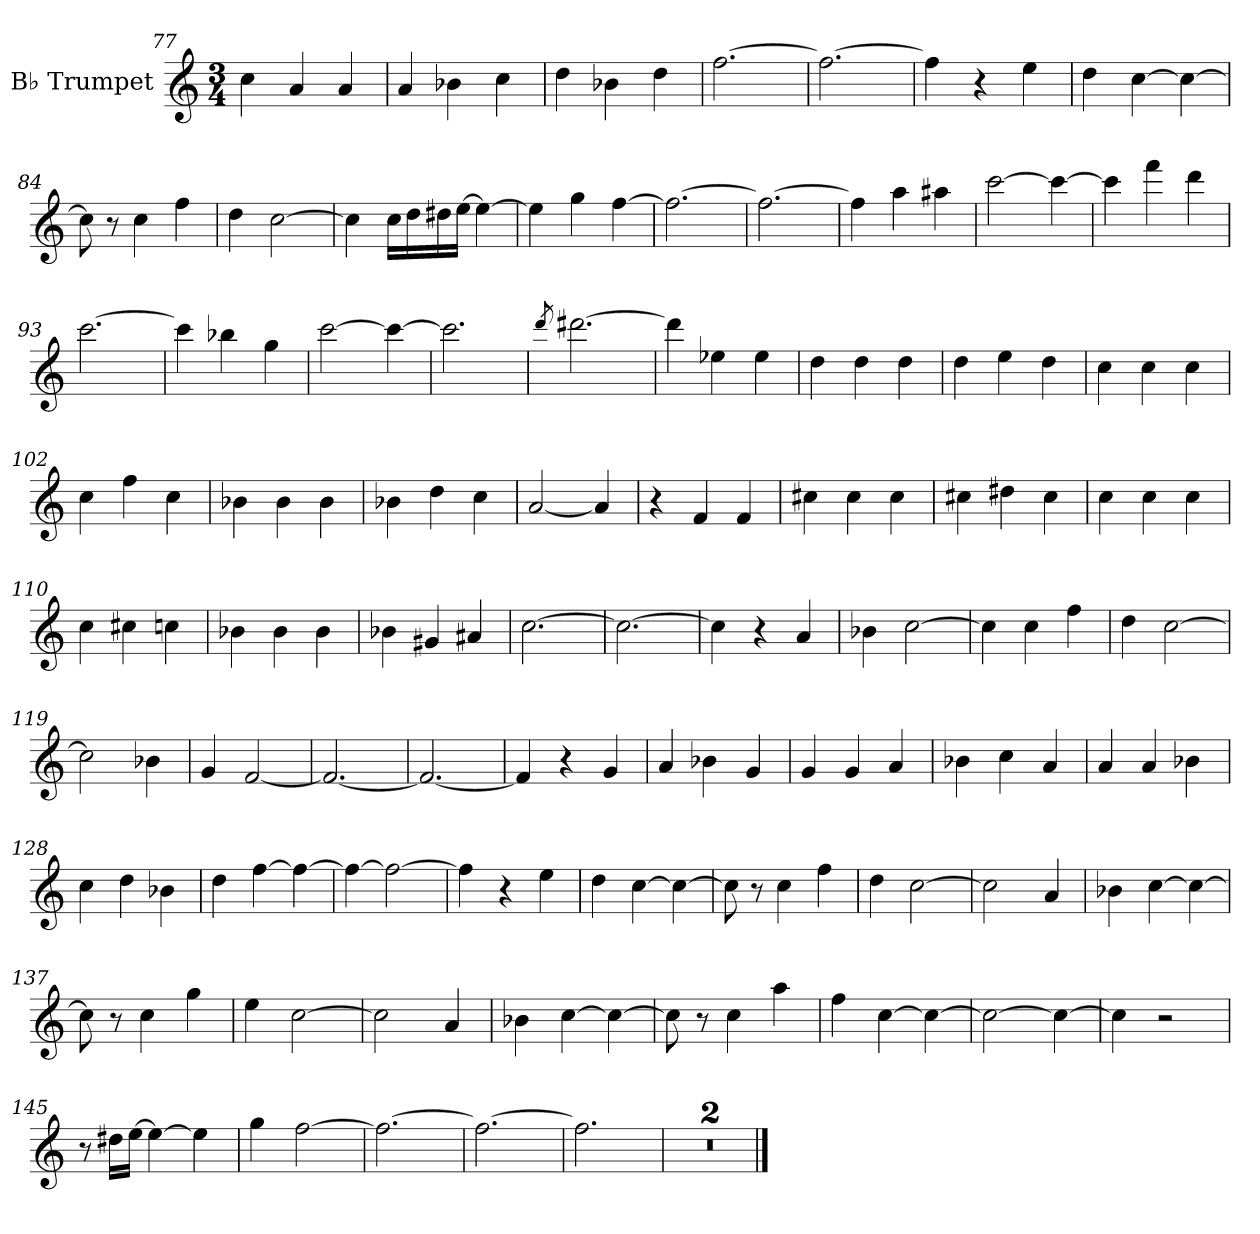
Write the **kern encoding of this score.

**kern
*part1
*staff1
*I"B♭ Trumpet
*I'B♭ Tpt.
*clefG2
*ITrd1c2
*k[b-e-]
*M3/4
=77
4b-\
4g/
4g/
=78
4g/
4a-X\
4b-\
=79
4cc\
4a-X\
4cc\
=80
[2.ee-\
=81
2.ee-\_
=82
4ee-\]
4r
4dd\
=83
4cc\
[4b-\
4b-\_
=84
8b-\]
8r
4b-\
4ee-\
!!LO:LB:g=z
=85
4cc\
[2b-\
=86
4b-\]
16b-\LL
16cc\
16cc#X\
[16dd\JJ
4dd\_
=87
4dd\]
4ff\
[4ee-\
=88
2.ee-\_
=89
2.ee-\_
=90
4ee-\]
4gg\
4gg#X\
=91
[2bb-\
4bb-\_
=92
4bb-\]
4eee-\
4ccc\
=93
[2.bb-\
=94
4bb-\]
4aa-X\
4ff\
=95
[2bb-\
4bb-\_
!!LO:LB:g=z
=96
2.bb-\]
=97
8qccc/
[2.ccc#X\
=98
4ccc#\]
4dd-X\
4dd-\
=99
4cc\
4cc\
4cc\
=100
4cc\
4dd\
4cc\
=101
4b-\
4b-\
4b-\
=102
4b-\
4ee-\
4b-\
=103
4a-X\
4a-\
4a-\
=104
4a-X\
4cc\
4b-\
=105
[2g/
4g/]
=106
4r
4e-/
4e-/
=107
4bn\
4b\
4b\
!!LO:PB:g=z
=108
4bn\
4cc#X\
4b\
=109
4b-\
4b-\
4b-\
=110
4b-\
4bn\
4b-X\
=111
4a-X\
4a-\
4a-\
=112
4a-X\
4f#X/
4g#X/
=113
[2.b-\
=114
2.b-\_
=115
4b-\]
4r
4g/
=116
4a-X\
[2b-\
=117
4b-\]
4b-\
4ee-\
=118
4cc\
[2b-\
!!LO:LB:g=z
=119
2b-\]
4a-X\
=120
4f/
[2e-/
=121
2.e-/_
=122
2.e-/_
=123
4e-/]
4r
4f/
=124
4g/
4a-X\
4f/
=125
4f/
4f/
4g/
=126
4a-X\
4b-\
4g/
=127
4g/
4g/
4a-X\
=128
4b-\
4cc\
4a-X\
=129
4cc\
[4ee-\
4ee-\_
=130
4ee-\_
2ee-\_
!!LO:LB:g=z
=131
4ee-\]
4r
4dd\
=132
4cc\
[4b-\
4b-\_
=133
8b-\]
8r
4b-\
4ee-\
=134
4cc\
[2b-\
=135
2b-\]
4g/
=136
4a-X\
[4b-\
4b-\_
=137
8b-\]
8r
4b-\
4ff\
=138
4dd\
[2b-\
=139
2b-\]
4g/
=140
4a-X\
[4b-\
4b-\_
=141
8b-\]
8r
4b-\
4gg\
=142
4ee-\
[4b-\
4b-\_
!!LO:LB:g=z
=143
2b-\_
4b-\_
=144
4b-\]
2r
=145
8r
16cc#X\LL
[16dd\JJ
4dd\_
4dd\]
=146
4ff\
[2ee-\
=147
2.ee-\_
=148
2.ee-\_
=149
2.ee-\]
=150
2.r
=151
2.r
==
*-
